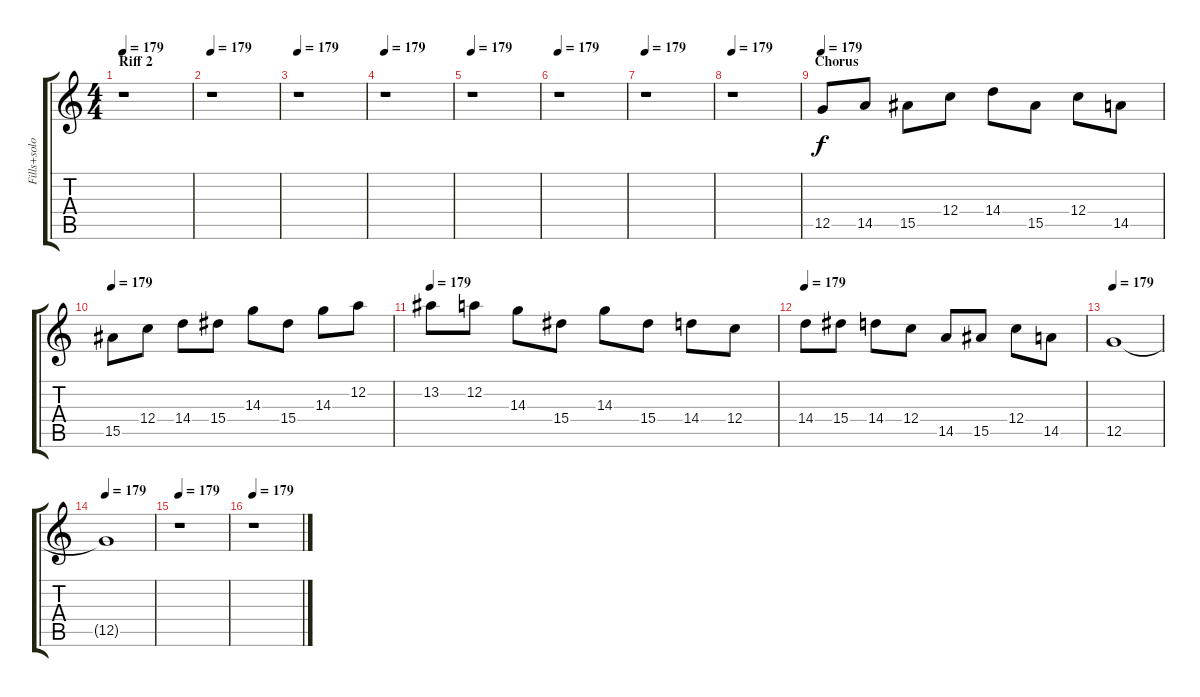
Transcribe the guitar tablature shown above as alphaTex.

\track ("Fills+solo" "Fills+solo") {instrument distortionguitar}
\staff {score tabs}
\tuning (D4 A3 F3 C3 G2 D2) {hide}
\ts (4 4)
\section ("" "Riff 2")
\tempo 179
\clef g2
\ks c
r.1{dy f} |
\tempo 179
r.1 |
\tempo 179
r.1 |
\tempo 179
r.1 |
\tempo 179
r.1 |
\tempo 179
r.1 |
\tempo 179
r.1 |
\tempo 179
r.1 |
\section ("" "Chorus")
\tempo 179
12.5.8{volume 11 balance 8} 14.5.8 15.5.8 12.4.8 14.4.8 15.5.8 12.4.8 14.5.8 |
\tempo 179
15.5.8 12.4.8 14.4.8 15.4.8 14.3.8 15.4.8 14.3.8 12.2.8 |
\tempo 179
13.2.8 12.2.8 14.3.8 15.4.8 14.3.8 15.4.8 14.4.8 12.4.8 |
\tempo 179
14.4.8 15.4.8 14.4.8 12.4.8 14.5.8 15.5.8 12.4.8 14.5.8 |
\tempo 179
12.5.1{volume 0} |
\tempo 179
12.5{t}.1 |
\tempo 179
r.1 |
\tempo 179
r.1
